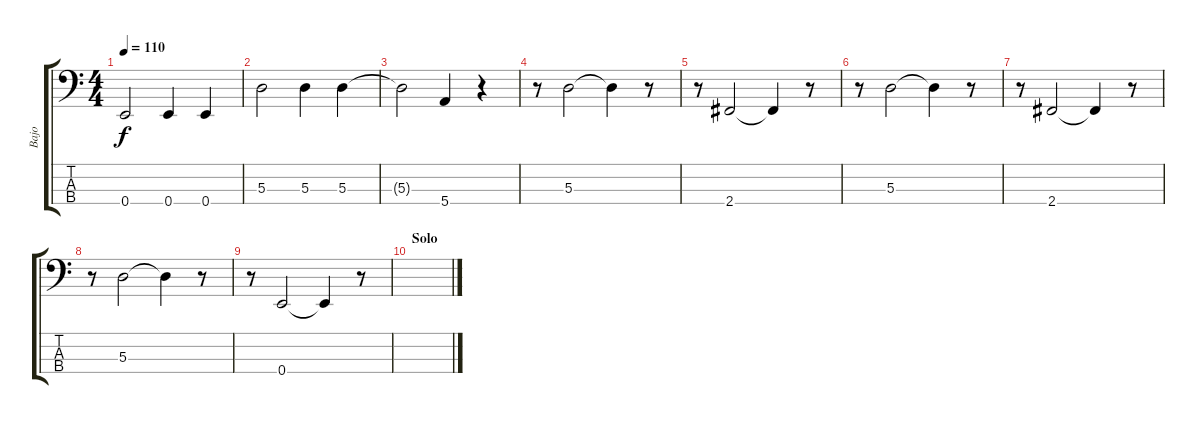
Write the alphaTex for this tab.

\track ("Bajo" "Bajo") {instrument electricbassfinger}
\staff {score tabs}
\tuning (G2 D2 A1 E1) {hide}
\ts (4 4)
\tempo 110
\clef f4
\ks c
0.4.2{dy f} 0.4.4 0.4.4 |
5.3.2 5.3.4 5.3.4 |
5.3{t}.2 5.4.4 r.4 |
r.8 5.3.2 5.3{t}.4 r.8 |
r.8 2.4.2 2.4{t}.4 r.8 |
r.8 5.3.2 5.3{t}.4 r.8 |
r.8 2.4.2 2.4{t}.4 r.8 |
r.8 5.3.2 5.3{t}.4 r.8 |
r.8 0.4.2 0.4{t}.4 r.8 |
\section ("" "Solo")
